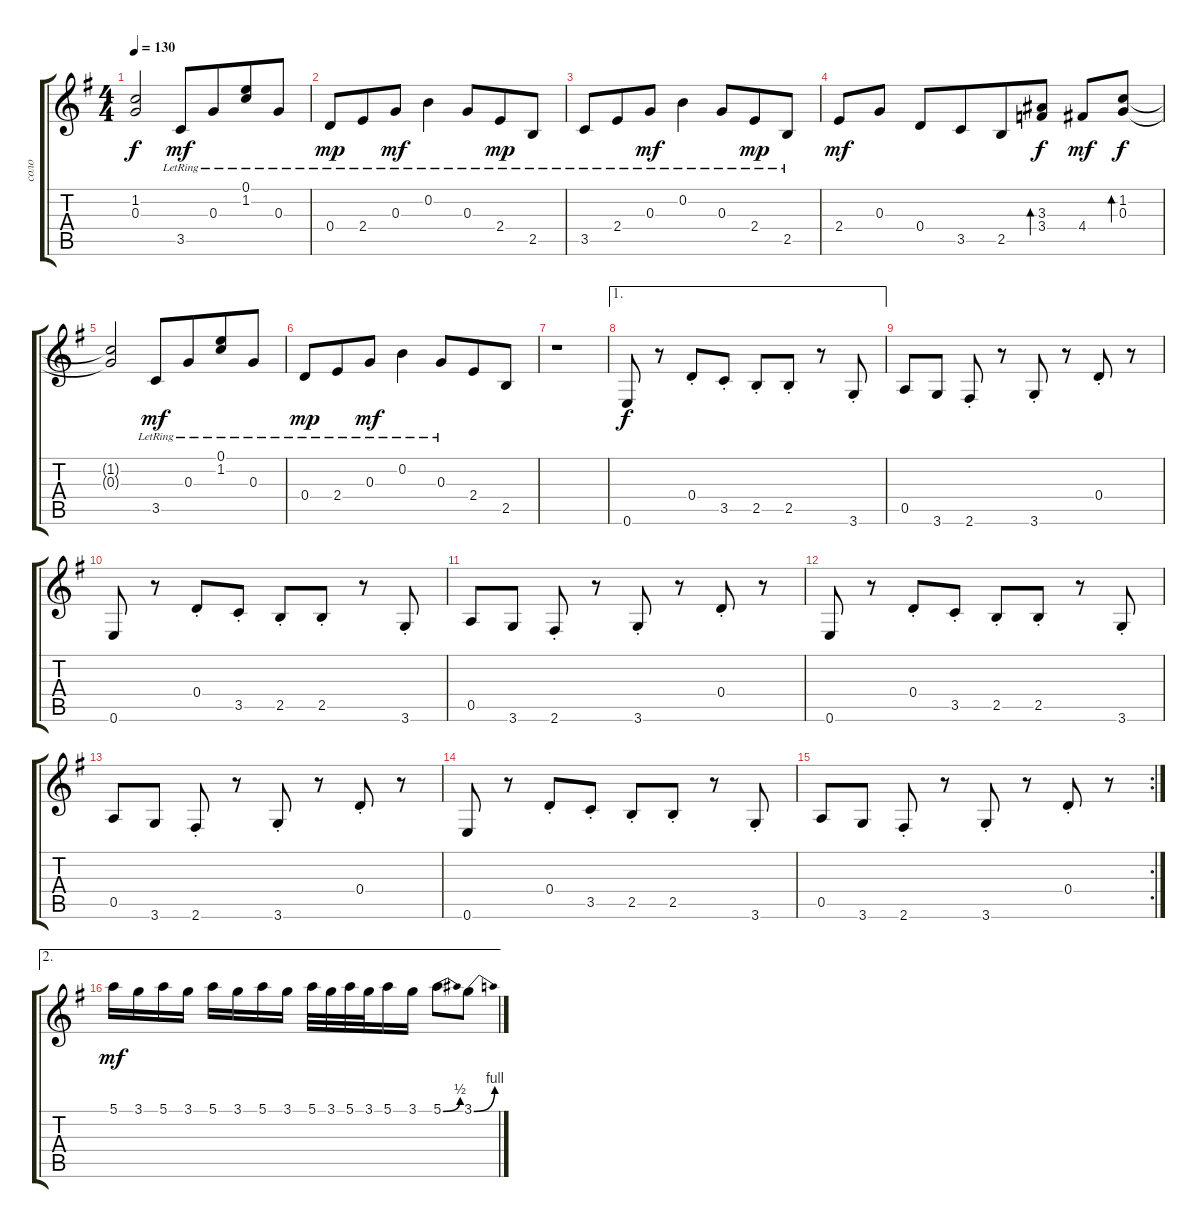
\track ("соло" "соло") {instrument electricguitarjazz}
\staff {score tabs}
\tuning (E4 B3 G3 D3 A2 E2) {hide}
\ts (4 4)
\tempo 130
\clef g2
\ks eminor
(1.2{t} 0.3{t}).2{dy f} 3.5{lr}.8{dy mf} 0.3{lr}.8{beam merge} (0.1{lr} 1.2{lr}).8 0.3{lr}.8 |
0.4{lr}.8{dy mp} 2.4{lr}.8{beam merge} 0.3{lr}.8{dy mf} 0.2{lr}.4 0.3{lr}.8{beam merge} 2.4{lr}.8{dy mp} 2.5{lr}.8 |
3.5{lr}.8 2.4{lr}.8{beam merge} 0.3{lr}.8{dy mf} 0.2{lr}.4 0.3{lr}.8{beam merge} 2.4{lr}.8{dy mp} 2.5{lr}.8 |
2.4.8{dy mf} 0.3.8 0.4.8 3.5.8{beam merge} 2.5.8 (3.3 3.4).8{bd 60 dy f} 4.4.8{dy mf} (1.2 0.3).8{bd 60 dy f} |
(1.2{t} 0.3{t}).2 3.5{lr}.8{dy mf} 0.3{lr}.8{beam merge} (0.1{lr} 1.2{lr}).8 0.3{lr}.8 |
0.4{lr}.8{dy mp} 2.4{lr}.8{beam merge} 0.3{lr}.8{dy mf} 0.2{lr}.4 0.3{lr}.8{beam merge} 2.4.8 2.5.8 |
r.1 |
\ae 1
0.6.8{dy f} r.8 0.4{st}.8 3.5{st}.8 2.5{st}.8 2.5{st}.8 r.8 3.6{st}.8 |
0.5.8 3.6.8 2.6{st}.8 r.8 3.6{st}.8 r.8 0.4{st}.8 r.8 |
0.6.8 r.8 0.4{st}.8 3.5{st}.8 2.5{st}.8 2.5{st}.8 r.8 3.6{st}.8 |
0.5.8 3.6.8 2.6{st}.8 r.8 3.6{st}.8 r.8 0.4{st}.8 r.8 |
0.6.8 r.8 0.4{st}.8 3.5{st}.8 2.5{st}.8 2.5{st}.8 r.8 3.6{st}.8 |
0.5.8 3.6.8 2.6{st}.8 r.8 3.6{st}.8 r.8 0.4{st}.8 r.8 |
0.6.8 r.8 0.4{st}.8 3.5{st}.8 2.5{st}.8 2.5{st}.8 r.8 3.6{st}.8 |
\rc 2
0.5.8 3.6.8 2.6{st}.8 r.8 3.6{st}.8 r.8 0.4{st}.8 r.8 |
\ae 2
5.1.16{dy mf} 3.1.16 5.1.16 3.1.16 5.1.16 3.1.16 5.1.16 3.1.16 5.1.32 3.1.32 5.1.32 3.1.32 5.1.16 3.1.16 5.1{be (bend 0 0 60 2)}.8 3.1{be (bend 0 0 60 4)}.8
